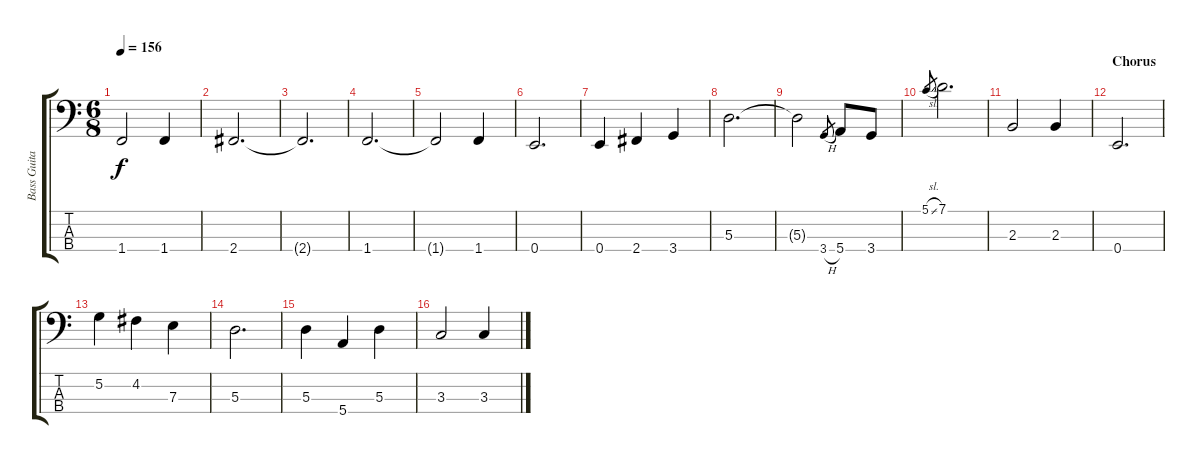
\track ("Bass Guitar" "Bass Guita") {instrument electricbassfinger}
\staff {score tabs}
\tuning (G2 D2 A1 E1) {hide}
\ts (6 8)
\tempo 156
\clef f4
\ks c
1.4{t}.2{dy f} 1.4.4 |
2.4.2{d} |
2.4{t}.2{d} |
1.4.2{d} |
1.4{t}.2 1.4.4 |
0.4.2{d} |
0.4.4 2.4.4 3.4.4 |
5.3.2{d} |
5.3{t}.2 3.4{h}.8{gr} 5.4.8 3.4.8 |
5.1{sl}.8{gr} 7.1.2{d} |
2.3.2 2.3.4 |
\section ("" "Chorus")
0.4.2{d} |
5.2.4 4.2.4 7.3.4 |
5.3.2{d} |
5.3.4 5.4.4 5.3.4 |
3.3.2 3.3.4
